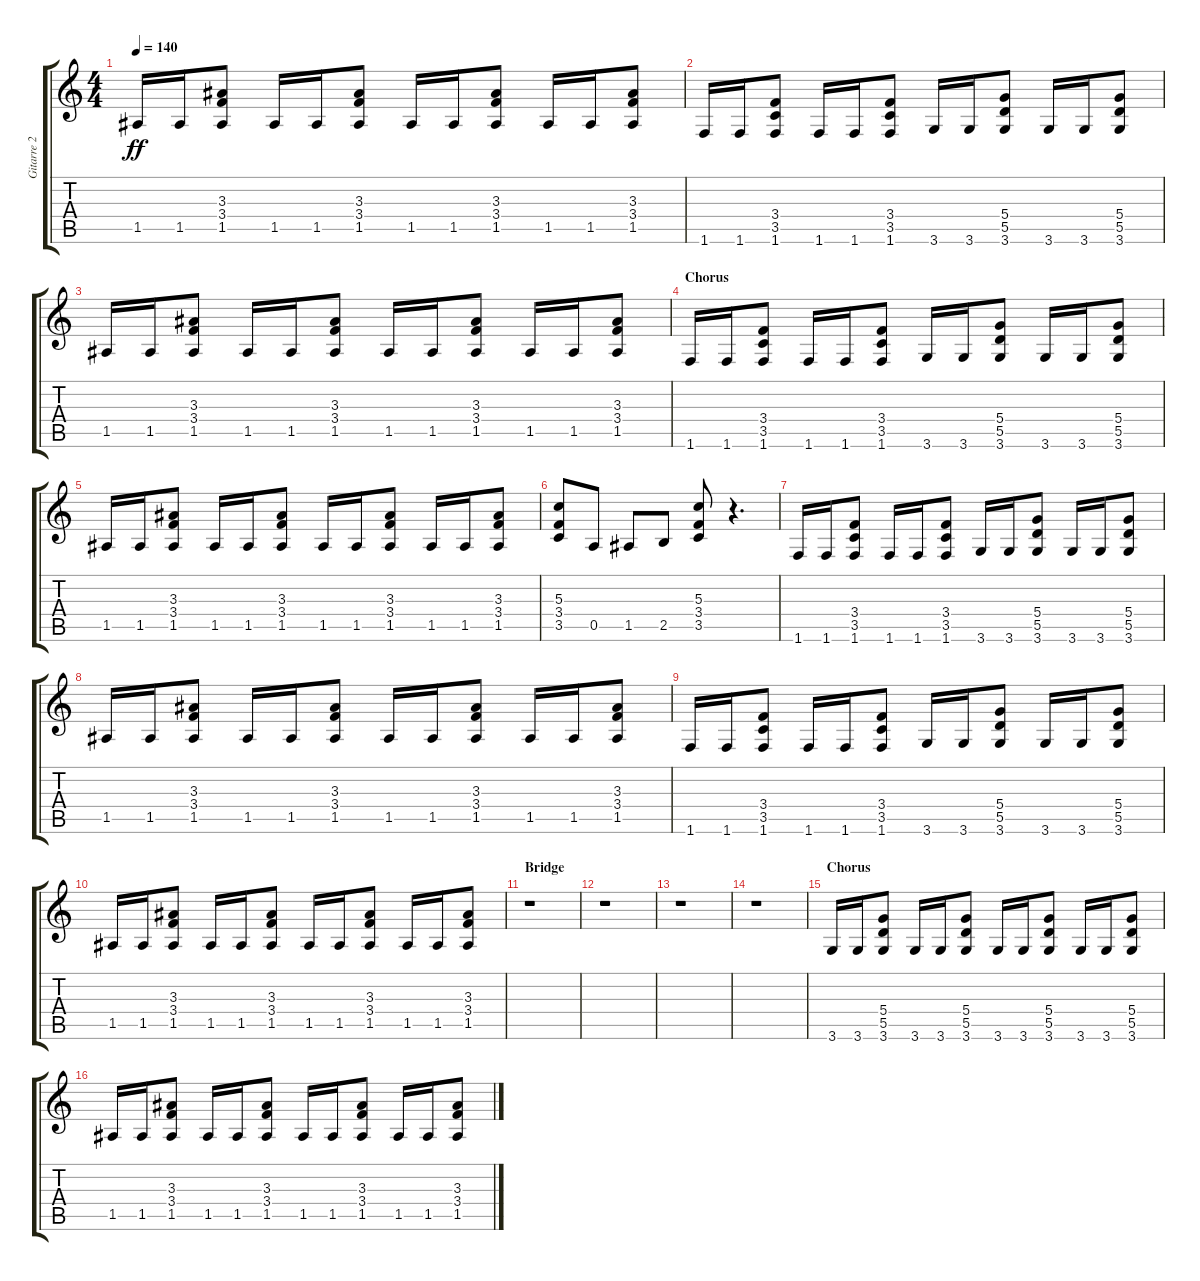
\track ("Gitarre 2 - Farin Urlaub" "Gitarre 2 ") {instrument overdrivenguitar}
\staff {score tabs}
\tuning (E4 B3 G3 D3 A2 E2) {hide}
\ts (4 4)
\tempo 140
\clef g2
\ks c
1.5.16{dy ff} 1.5.16 (3.3 3.4 1.5).8 1.5.16 1.5.16 (3.3 3.4 1.5).8 1.5.16 1.5.16 (3.3 3.4 1.5).8 1.5.16 1.5.16 (3.3 3.4 1.5).8 |
1.6.16 1.6.16 (3.4 3.5 1.6).8 1.6.16 1.6.16 (3.4 3.5 1.6).8 3.6.16 3.6.16 (5.4 5.5 3.6).8 3.6.16 3.6.16 (5.4 5.5 3.6).8 |
1.5.16 1.5.16 (3.3 3.4 1.5).8 1.5.16 1.5.16 (3.3 3.4 1.5).8 1.5.16 1.5.16 (3.3 3.4 1.5).8 1.5.16 1.5.16 (3.3 3.4 1.5).8 |
\section ("" "Chorus")
1.6.16 1.6.16 (3.4 3.5 1.6).8 1.6.16 1.6.16 (3.4 3.5 1.6).8 3.6.16 3.6.16 (5.4 5.5 3.6).8 3.6.16 3.6.16 (5.4 5.5 3.6).8 |
1.5.16 1.5.16 (3.3 3.4 1.5).8 1.5.16 1.5.16 (3.3 3.4 1.5).8 1.5.16 1.5.16 (3.3 3.4 1.5).8 1.5.16 1.5.16 (3.3 3.4 1.5).8 |
(5.3 3.4 3.5).8 0.5.8 1.5.8 2.5.8 (5.3 3.4 3.5).8 r.4{d} |
1.6.16 1.6.16 (3.4 3.5 1.6).8 1.6.16 1.6.16 (3.4 3.5 1.6).8 3.6.16 3.6.16 (5.4 5.5 3.6).8 3.6.16 3.6.16 (5.4 5.5 3.6).8 |
1.5.16 1.5.16 (3.3 3.4 1.5).8 1.5.16 1.5.16 (3.3 3.4 1.5).8 1.5.16 1.5.16 (3.3 3.4 1.5).8 1.5.16 1.5.16 (3.3 3.4 1.5).8 |
1.6.16 1.6.16 (3.4 3.5 1.6).8 1.6.16 1.6.16 (3.4 3.5 1.6).8 3.6.16 3.6.16 (5.4 5.5 3.6).8 3.6.16 3.6.16 (5.4 5.5 3.6).8 |
1.5.16 1.5.16 (3.3 3.4 1.5).8 1.5.16 1.5.16 (3.3 3.4 1.5).8 1.5.16 1.5.16 (3.3 3.4 1.5).8 1.5.16 1.5.16 (3.3 3.4 1.5).8 |
\section ("" "Bridge")
r.1 |
r.1 |
r.1 |
r.1 |
\section ("" "Chorus")
3.6.16 3.6.16 (5.4 5.5 3.6).8 3.6.16 3.6.16 (5.4 5.5 3.6).8 3.6.16 3.6.16 (5.4 5.5 3.6).8 3.6.16 3.6.16 (5.4 5.5 3.6).8 |
1.5.16 1.5.16 (3.3 3.4 1.5).8 1.5.16 1.5.16 (3.3 3.4 1.5).8 1.5.16 1.5.16 (3.3 3.4 1.5).8 1.5.16 1.5.16 (3.3 3.4 1.5).8
